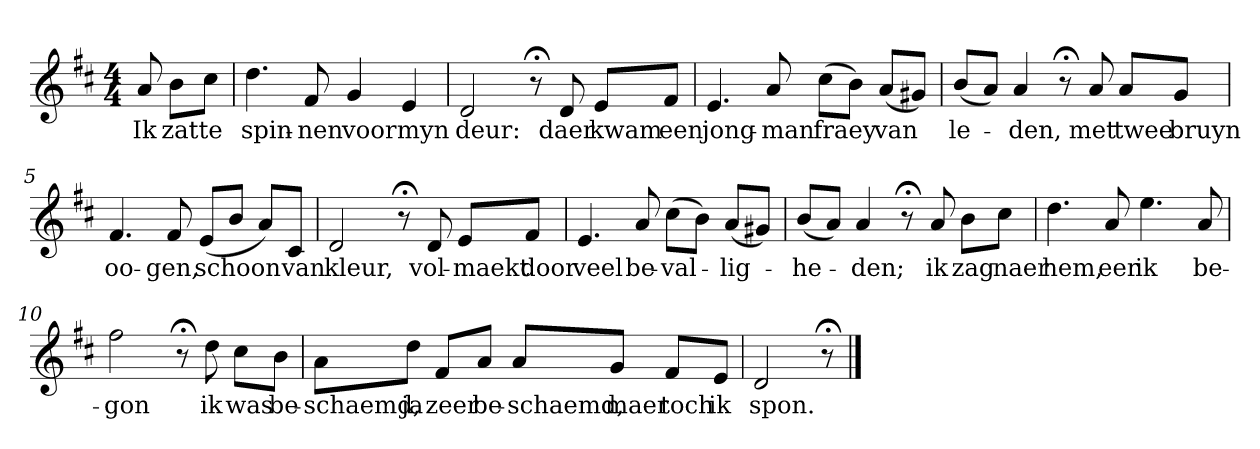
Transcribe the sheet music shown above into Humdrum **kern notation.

**kern	**text
*part1	*part1
*staff1	*staff1
*k[f#c#]	*
*D:	*
*M4/4	*
*MM120	*
=	=
8a	Ik
8bL	zat
8cc#J	te
=1	=1
4.dd	spin-
8f#	-nen
4g	voor
4e	myn
=2	=2
2d	deur:
8r;<	.
8d	daer
8eL	kwam
8f#J	een
=3	=3
4.e	jong-
8a	-man
(8cc#L	fraey
8bJ)	.
(8aL	van
8g#XJ)	.
=4	=4
(8bL	le-
8aJ)	.
4a	-den,
8r;<	.
8a	met
8aL	twee
8gJ	bruyn
=5	=5
4.f#	oo-
8f#	-gen,
(8eL	schoon
8bJ	.
8aL)	.
8c#J	van
=6	=6
2d	kleur,
8r;<	.
8d	vol-
8eL	-maekt
8f#J	door
=7	=7
4.e	veel
8a	be-
(8cc#L	-val-
8bJ)	.
(8aL	-lig-
8g#XJ)	.
=8	=8
(8bL	-he-
8aJ)	.
4a	-den;
8r;<	.
8a	ik
8bL	zag
8cc#J	naer
=9	=9
4.dd	hem,
8a	eer
4.ee	ik
8a	be-
=10	=10
2ff#	-gon
8r;<	.
8dd	ik
8cc#L	was
8bJ	be-
=11	=11
8aL	-schaemd,
8ddJ	ja
8f#L	zeer
8aJ	be-
8aL	-schaemd,
8gJ	maer
8f#L	toch
8eJ	ik
=12	=12
2d	spon.
8r;<	.
==	==
*-	*-
